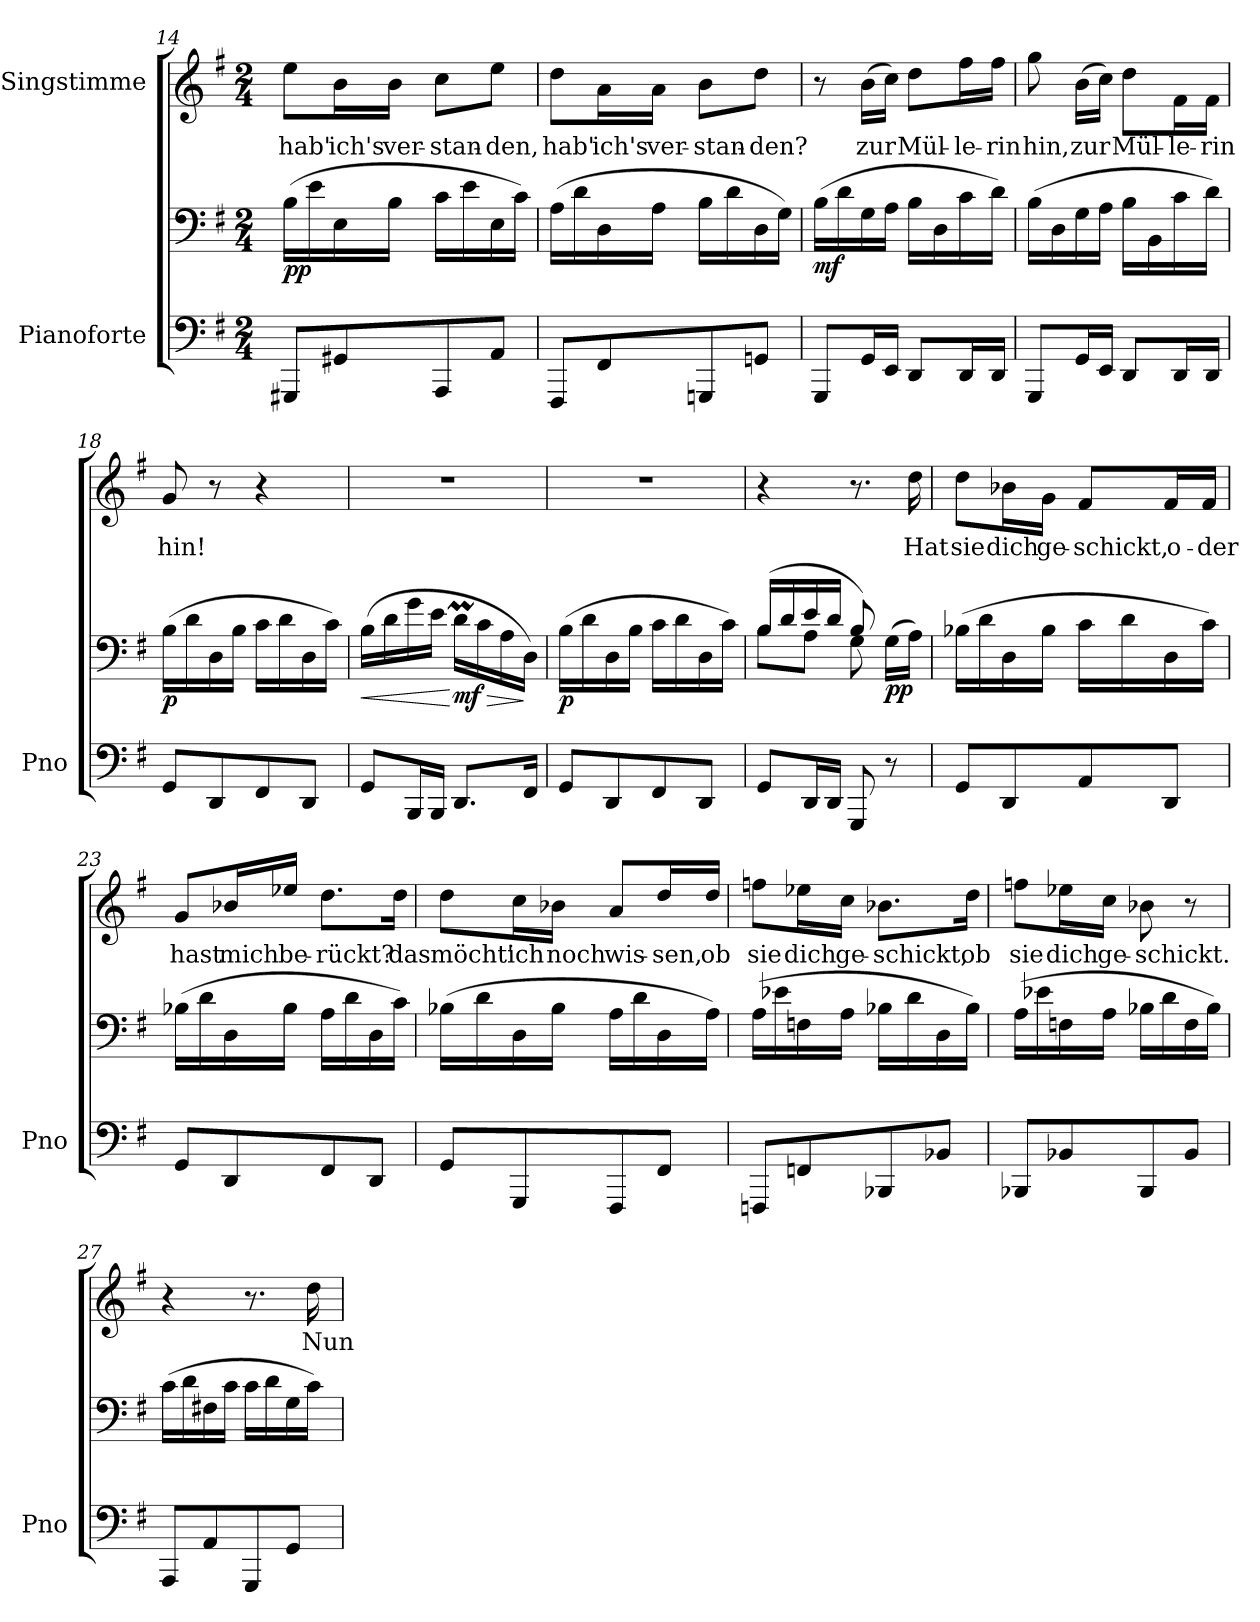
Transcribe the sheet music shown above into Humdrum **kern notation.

**kern	**kern	**dynam	**kern	**text
*part2	*part2	*part2	*part1	*part1
*staff3	*staff2	*staff2/3	*staff1	*staff1
*I"Pianoforte	*	*	*I"Singstimme	*
*I'Pno	*	*	*	*
*clefF4	*clefF4	*	*clefG2	*
*k[f#]	*k[f#]	*	*k[f#]	*
*M2/4	*M2/4	*	*M2/4	*
=14	=14	=14	=14	=14
!	!	!LO:DY:b	!	!LO:LY:b
8GGG#X/L	(>16B\LL	pp	8ee\L	hab'
.	16e\	.	.	.
!	!	!	!	!LO:LY:b
8GG#X/	16E\	.	16b\L	ich's
!	!	!	!	!LO:LY:b
.	16B\JJ	.	16b\JJ	ver-
!	!	!	!	!LO:LY:b
8AAA/	16c\LL	.	8cc\L	-stan-
.	16e\	.	.	.
!	!	!	!	!LO:LY:b
8AA/J	16E\	.	8ee\J	-den,
.	16c\JJ)	.	.	.
=15	=15	=15	=15	=15
!	!	!	!	!LO:LY:b
8FFF#/L	(>16A\LL	.	8dd\L	hab'
.	16d\	.	.	.
!	!	!	!	!LO:LY:b
8FF#/	16D\	.	16a\L	ich's
!	!	!	!	!LO:LY:b
.	16A\JJ	.	16a\JJ	ver-
!	!	!	!	!LO:LY:b
8GGGn/	16B\LL	.	8b\L	-stan-
.	16d\	.	.	.
!	!	!	!	!LO:LY:b
8GGn/J	16D\	.	8dd\J	-den?
.	16G\JJ)	.	.	.
=16	=16	=16	=16	=16
!	!	!LO:DY:b	!	!
8GGG/L	(>16B\LL	mf	8r	.
.	16d\	.	.	.
!	!	!	!	!LO:LY:b
16GG/L	16G\	.	(>16b\LL	zur
16EE/JJ	16A\JJ	.	16cc\JJ)	.
!	!	!	!	!LO:LY:b
8DD/L	16B\LL	.	8dd\L	Mül-
.	16D\	.	.	.
!	!	!	!	!LO:LY:b
16DD/L	16c\	.	16ff#\L	-le-
!	!	!	!	!LO:LY:b
16DD/JJ	16d\JJ)	.	16ff#\JJ	-rin
!!LO:PB:g=z
=17	=17	=17	=17	=17
!	!	!	!	!LO:LY:b
8GGG/L	(>16B\LL	.	8gg\	hin,
.	16D\	.	.	.
!	!	!	!	!LO:LY:b
16GG/L	16G\	.	(>16b\LL	zur
16EE/JJ	16A\JJ	.	16cc\JJ)	.
!	!	!	!	!LO:LY:b
8DD/L	16B\LL	.	8dd\L	Mül-
.	16BB\	.	.	.
!	!	!	!	!LO:LY:b
16DD/L	16c\	.	16f#\L	-le-
!	!	!	!	!LO:LY:b
16DD/JJ	16d\JJ)	.	16f#\JJ	-rin
=18	=18	=18	=18	=18
!	!	!LO:DY:b	!	!LO:LY:b
8GG/L	(>16B\LL	p	8g/	hin!
.	16d\	.	.	.
8DD/	16D\	.	8r	.
.	16B\JJ	.	.	.
8FF#/	16c\LL	.	4r	.
.	16d\	.	.	.
8DD/J	16D\	.	.	.
.	16c\JJ)	.	.	.
=19	=19	=19	=19	=19
!	!	!LO:HP:b	!	!
8GG/L	(>16B\LL	<	2r	.
.	16d\	.	.	.
16BBB/L	16g\	.	.	.
16BBB/JJ	16e\JJ	.	.	.
!	!	!LO:HP:n=1:b	!	!
!	!	!LO:DY:n=1:b	!	!
8.DD/L	16dM\LL	[ > mf	.	.
.	16c\	.	.	.
.	16A\	.	.	.
16FF#/Jk	16D\JJ)	]	.	.
=20	=20	=20	=20	=20
!	!	!LO:DY:b	!	!
8GG/L	(>16B\LL	p	2r	.
.	16d\	.	.	.
8DD/	16D\	.	.	.
.	16B\JJ	.	.	.
8FF#/	16c\LL	.	.	.
.	16d\	.	.	.
8DD/J	16D\	.	.	.
.	16c\JJ)	.	.	.
!!LO:PB:g=z
=21	=21	=21	=21	=21
*	*^	*	*	*
8GG/L	(>16B/LL	8B\L	.	4r	.
.	16d/	.	.	.	.
16DD/L	16e/	8A\J	.	.	.
16DD/JJ	16d/JJ	.	.	.	.
8GGG/	8B/)	8G\	.	8.r	.
!	!	!	!LO:DY:b	!	!
8r	(>16G\LL	8ryy	pp	.	.
!	!	!	!	!	!LO:LY:b
.	16A\JJ)	.	.	16dd\	Hat
*	*v	*v	*	*	*
=22	=22	=22	=22	=22
!	!	!	!	!LO:LY:b
8GG/L	(>16B-X\LL	.	8dd\L	sie
.	16d\	.	.	.
!	!	!	!	!LO:LY:b
8DD/	16D\	.	16b-X\L	dich
!	!	!	!	!LO:LY:b
.	16B-\JJ	.	16g\JJ	ge-
!	!	!	!	!LO:LY:b
8AA/	16c\LL	.	8f#/L	-schickt,
.	16d\	.	.	.
!	!	!	!	!LO:LY:b
8DD/J	16D\	.	16f#/L	o-
!	!	!	!	!LO:LY:b
.	16c\JJ)	.	16f#/JJ	-der
=23	=23	=23	=23	=23
!	!	!	!	!LO:LY:b
8GG/L	(>16B-X\LL	.	8g/L	hast
.	16d\	.	.	.
!	!	!	!	!LO:LY:b
8DD/	16D\	.	16b-X/L	mich
!	!	!	!	!LO:LY:b
.	16B-\JJ	.	16ee-X/JJ	be-
!	!	!	!	!LO:LY:b
8FF#/	16A\LL	.	8.dd\L	-rückt?
.	16d\	.	.	.
8DD/J	16D\	.	.	.
!	!	!	!	!LO:LY:b
.	16c\JJ)	.	16dd\Jk	das
=24	=24	=24	=24	=24
!	!	!	!	!LO:LY:b
8GG/L	(>16B-X\LL	.	8dd\L	möcht'
.	16d\	.	.	.
!	!	!	!	!LO:LY:b
8GGG/	16D\	.	16cc\L	ich
!	!	!	!	!LO:LY:b
.	16B-\JJ	.	16b-X\JJ	noch
!	!	!	!	!LO:LY:b
8FFF#/	16A\LL	.	8a/L	wis-
.	16d\	.	.	.
!	!	!	!	!LO:LY:b
8FF#/J	16D\	.	16dd/L	-sen,
!	!	!	!	!LO:LY:b
.	16A\JJ)	.	16dd/JJ	ob
!!LO:LB:g=z
=25	=25	=25	=25	=25
!	!	!	!	!LO:LY:b
8FFFn/L	(>16A\LL	.	8ffn\L	sie
.	16e-X\	.	.	.
!	!	!	!	!LO:LY:b
8FFn/	16Fn\	.	16ee-X\L	dich
!	!	!	!	!LO:LY:b
.	16A\JJ	.	16cc\JJ	ge-
!	!	!	!	!LO:LY:b
8BBB-X/	16B-X\LL	.	8.b-X\L	-schickt,
.	16d\	.	.	.
8BB-X/J	16D\	.	.	.
!	!	!	!	!LO:LY:b
.	16B-\JJ)	.	16dd\Jk	ob
=26	=26	=26	=26	=26
!	!	!	!	!LO:LY:b
8BBB-X/L	(>16A\LL	.	8ffn\L	sie
.	16e-X\	.	.	.
!	!	!	!	!LO:LY:b
8BB-X/	16Fn\	.	16ee-X\L	dich
!	!	!	!	!LO:LY:b
.	16A\JJ	.	16cc\JJ	ge-
!	!	!	!	!LO:LY:b
8BBB-/	16B-X\LL	.	8b-X\	-schickt.
.	16d\	.	.	.
8BB-/J	16F\	.	8r	.
.	16B-\JJ)	.	.	.
=27	=27	=27	=27	=27
8AAA/L	(>16c\LL	.	4r	.
.	16d\	.	.	.
8AA/	16F#X\	.	.	.
.	16c\JJ	.	.	.
8GGG/	16c\LL	.	8.r	.
.	16d\	.	.	.
8GG/J	16G\	.	.	.
!	!	!	!	!LO:LY:b
.	16c\JJ)	.	16dd\	Nun
=	=	=	=	=
*-	*-	*-	*-	*-
